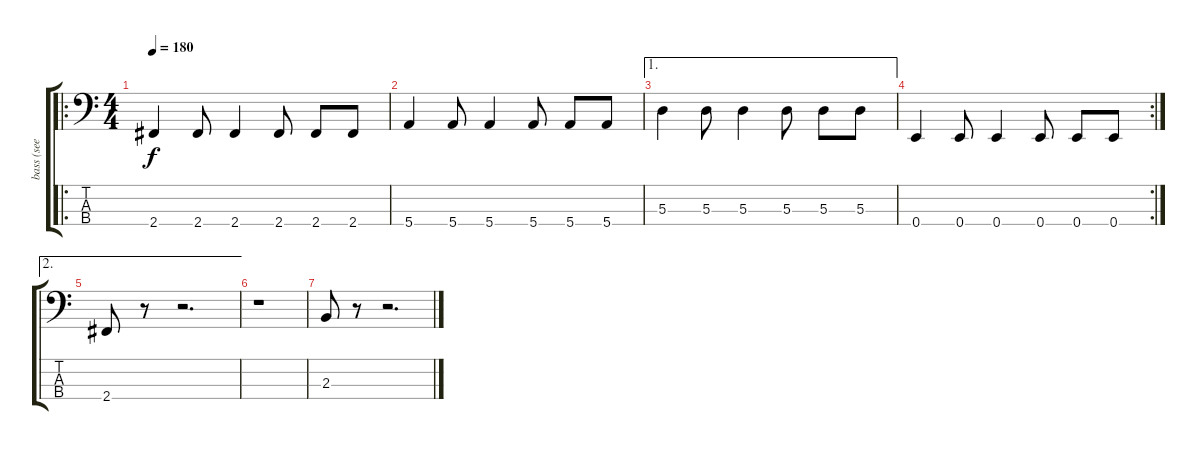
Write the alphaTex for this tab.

\track ("bass (see note-F5)" "bass (see ") {instrument electricbassfinger}
\staff {score tabs}
\tuning (G2 D2 A1 E1) {hide}
\ro
\ts (4 4)
\tempo 180
\clef f4
\ks c
2.4.4{dy f} 2.4.8 2.4.4 2.4.8 2.4.8 2.4.8 |
5.4.4 5.4.8 5.4.4 5.4.8 5.4.8 5.4.8 |
\ae 1
5.3.4 5.3.8 5.3.4 5.3.8 5.3.8 5.3.8 |
\rc 2
0.4.4 0.4.8 0.4.4 0.4.8 0.4.8 0.4.8 |
\ae 2
2.4.8 r.8 r.2{d} |
r.1 |
2.3.8 r.8 r.2{d}
